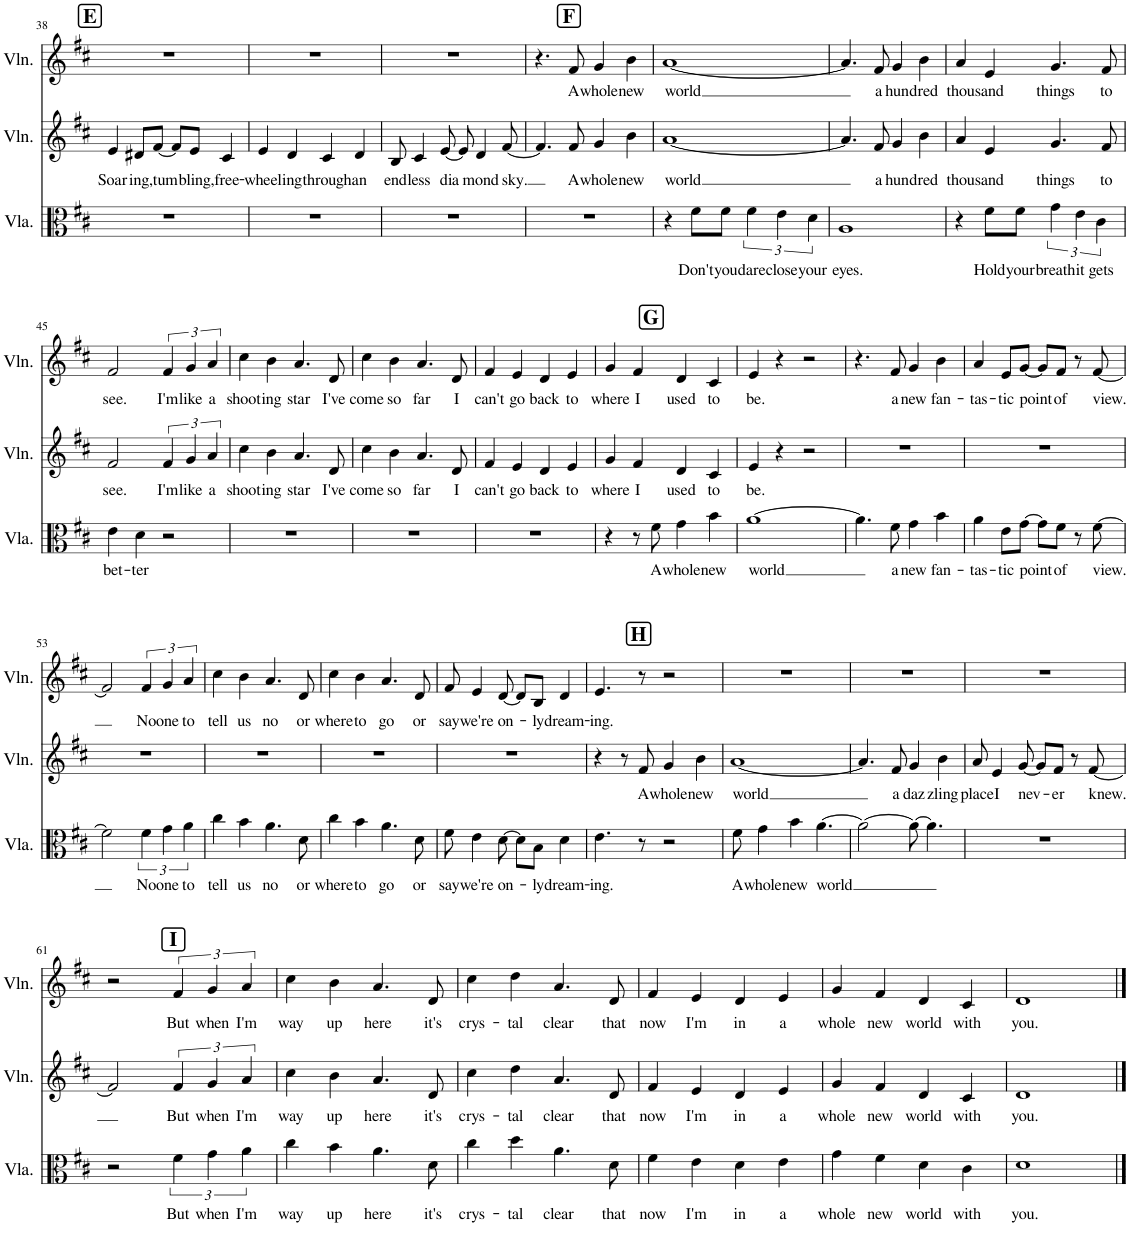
**kern	**kern	**kern	**text	**kern	**text	**kern	**text	**kern	**text	**kern	**text
*part6	*part6	*part5	*part5	*part4	*part4	*part3	*part3	*part2	*part2	*part1	*part1
*staff7	*staff6	*staff5	*staff5	*staff4	*staff4	*staff3	*staff3	*staff2	*staff2	*staff1	*staff1
*I"Piano	*	*I"Aladdin	*	*I"Viola	*	*I"Jasmine	*	*I"Violin	*	*I"Violin	*
*I'Pno.	*	*I'Al.	*	*I'Vla.	*	*I'Jas.	*	*I'Vln.	*	*I'Vln.	*
!!LO:PB:g=z
*clefF4	*clefG2	*clefG2	*	*clefC3	*	*clefG2	*	*clefG2	*	*clefG2	*
*k[f#c#]	*k[f#c#]	*k[f#c#]	*	*k[f#c#]	*	*k[f#c#]	*	*k[f#c#]	*	*k[f#c#]	*
*M4/4	*M4/4	*M4/4	*	*M4/4	*	*M4/4	*	*M4/4	*	*M4/4	*
!!LO:REH:place=s1:a:B:cj:fs=14:t=E
=38	=38	=38	=38	=38	=38	=38	=38	=38	=38	=38	=38
*	*^	*	*	*	*	*	*	*	*	*	*
!	!	!	!	!	!	!	!	!	!	!LO:LY:b	!	!
2BB-X	4g	2d	1r	.	1r	.	4g	Soar-	4e/	Soar-	1r	.
!	!	!	!	!	!	!	!	!	!	!LO:LY:b	!	!
.	8f#/L	.	.	.	.	.	8f#/L	-ing,	8d#X/L	-ing,	.	.
!	!	!	!	!	!	!	!	!	!	!LO:LY:b	!	!
.	[8a/J	.	.	.	.	.	[8a/J	tum-	[8f#/J	tum-	.	.
2AA	8a/L]	4d	.	.	.	.	8a/L]	.	8f#/L]	.	.	.
!	!	!	!	!	!	!	!	!	!	!LO:LY:b	!	!
.	8g/J	.	.	.	.	.	8g/J	-bling,	8e/J	-bling,	.	.
!	!	!	!	!	!	!	!	!	!	!LO:LY:b	!	!
.	4e	4c#	.	.	.	.	4e	free-	4c#/	free-	.	.
=39	=39	=39	=39	=39	=39	=39	=39	=39	=39	=39	=39	=39
!	!	!	!	!	!	!	!	!	!	!LO:LY:b	!	!
2D	4e 4g	2ryy	1r	.	1r	.	4g	-wheel-	4e/	-wheel-	1r	.
!	!	!	!	!	!	!	!	!	!	!LO:LY:b	!	!
.	4d 4fn	.	.	.	.	.	4fn	-ing	4d/	-ing	.	.
!	!	!	!	!	!	!	!	!	!	!LO:LY:b	!	!
2Cn	4e	2A	.	.	.	.	4e	through	4c#/	through	.	.
!	!	!	!	!	!	!	!	!	!	!LO:LY:b	!	!
.	4f	.	.	.	.	.	4f	an	4d/	an	.	.
=40	=40	=40	=40	=40	=40	=40	=40	=40	=40	=40	=40	=40
*^	*	*	*	*	*	*	*	*	*	*	*	*
!	!	!	!	!	!	!	!	!	!	!	!LO:LY:b	!	!
8r	1BB-X	8d	1d	1r	.	1r	.	8d	end-	8B/	end-	1r	.
!	!	!	!	!	!	!	!	!	!	!	!LO:LY:b	!	!
8Fn	.	4e	.	.	.	.	.	4e	-less	4c#/	-less	.	.
2.B-X	.	.	.	.	.	.	.	.	.	.	.	.	.
!	!	!	!	!	!	!	!	!	!	!	!LO:LY:b	!	!
.	.	[8g	.	.	.	.	.	[8g	dia-	[8e/	dia-	.	.
.	.	8g]	.	.	.	.	.	8g]	.	8e/]	.	.	.
!	!	!	!	!	!	!	!	!	!	!	!LO:LY:b	!	!
.	.	4fn	.	.	.	.	.	4fn	-mond	4d/	-mond	.	.
!	!	!	!	!	!	!	!	!	!	!	!LO:LY:b	!	!
.	.	[8a	.	.	.	.	.	[8a	sky.	[8f#/	sky.	.	.
*	*	*v	*v	*	*	*	*	*	*	*	*	*	*
!!LO:REH:place=s1:a:B:cj:fs=14:t=F:qo=1.5
=41	=41	=41	=41	=41	=41	=41	=41	=41	=41	=41	=41	=41
8r	1FFn	4.cn 4.a]	1r	.	1r	.	4.a]	.	4.f#/]	.	4.r	.
8Cn	.	.	.	.	.	.	.	.	.	.	.	.
2.Fn	.	.	.	.	.	.	.	.	.	.	.	.
!	!	!	!	!	!	!	!	!	!	!LO:LY:b	!	!LO:LY:b
.	.	(8c 8a	.	.	.	.	8a	A	8f#/	A	8f#/	A
!	!	!	!	!	!	!	!	!	!	!LO:LY:b	!	!LO:LY:b
.	.	4g 4b-X	.	.	.	.	4b-X	whole	4g/	whole	4g/	whole
!	!	!	!	!	!	!	!	!	!	!LO:LY:b	!	!LO:LY:b
.	.	4b- 4dd)	.	.	.	.	4dd	new	4b\	new	4b\	new
*v	*v	*	*	*	*	*	*	*	*	*	*	*
=42	=42	=42	=42	=42	=42	=42	=42	=42	=42	=42	=42
*	*^	*	*	*	*	*	*	*	*	*	*
!	!	!	!	!	!	!	!	!	!	!LO:LY:b	!	!LO:LY:b
4.Cn	4ccn	1e	4r	.	4r	.	[1ccn	world	[1a	world	[1a	world
!	!	!	!	!	!	!LO:LY:b	!	!	!	!	!	!
.	8a/L	.	8a/L	Don't	8f#\L	Don't	.	.	.	.	.	.
!	!	!	!	!	!	!LO:LY:b	!	!	!	!	!	!
8D	8a/J	.	8a/J	you	8f#\J	you	.	.	.	.	.	.
*	*Xbrackettup	*	*Xbrackettup	*	*	*	*	*	*	*	*	*
!	!	!	!	!	!	!LO:LY:b	!	!	!	!	!	!
4E	6a	.	6a	dare	6f#\	dare	.	.	.	.	.	.
!	!	!	!	!	!	!LO:LY:b	!	!	!	!	!	!
.	6g	.	6g	close	6e\	close	.	.	.	.	.	.
4C	.	.	.	.	.	.	.	.	.	.	.	.
!	!	!	!	!	!	!LO:LY:b	!	!	!	!	!	!
.	6fn	.	6fn	your	6d\	your	.	.	.	.	.	.
*	*v	*v	*	*	*	*	*	*	*	*	*	*
=43	=43	=43	=43	=43	=43	=43	=43	=43	=43	=43	=43
*^	*	*	*	*	*	*	*	*	*	*	*
!	!	!	!	!	!	!LO:LY:b	!	!	!	!	!	!
8r	1FFn	4.A 4.cn	1cn	eyes.	1A	eyes.	4.cc]	.	4.a/]	.	4.a/]	.
8Cn	.	.	.	.	.	.	.	.	.	.	.	.
2.Fn	.	.	.	.	.	.	.	.	.	.	.	.
!	!	!	!	!	!	!	!	!	!	!LO:LY:b	!	!LO:LY:b
.	.	(8fn 8a	.	.	.	.	8a	a	8f#/	a	8f#/	a
!	!	!	!	!	!	!	!	!	!	!LO:LY:b	!	!LO:LY:b
.	.	4g 4b-X	.	.	.	.	4b-X	hun-	4g/	hun-	4g/	hun-
!	!	!	!	!	!	!	!	!	!	!LO:LY:b	!	!LO:LY:b
.	.	4b- 4dd)	.	.	.	.	4dd	-dred	4b\	-dred	4b\	-dred
*v	*v	*	*	*	*	*	*	*	*	*	*	*
=44	=44	=44	=44	=44	=44	=44	=44	=44	=44	=44	=44
*	*^	*	*	*	*	*	*	*	*	*	*
!	!	!	!	!	!	!	!	!	!	!LO:LY:b	!	!LO:LY:b
4.Cn	4ccn	1cn 1e	4r	.	4r	.	4ccn	thou-	4a/	thou-	4a/	thou-
!	!	!	!	!	!	!LO:LY:b	!	!	!	!LO:LY:b	!	!LO:LY:b
.	4g	.	8a/L	Hold	8f#\L	Hold	4g	-sand	4e/	-sand	4e/	-sand
!	!	!	!	!	!	!LO:LY:b	!	!	!	!	!	!
[8E	.	.	8a/J	your	8f#\J	your	.	.	.	.	.	.
!	!	!	!	!	!	!LO:LY:b	!	!	!	!LO:LY:b	!	!LO:LY:b
4E]	4.b-X	.	6b-X	breath	6g\	breath	4.b-X	things	4.g/	things	4.g/	things
!	!	!	!	!	!	!LO:LY:b	!	!	!	!	!	!
.	.	.	6g	it	6e\	it	.	.	.	.	.	.
4C	.	.	.	.	.	.	.	.	.	.	.	.
!	!	!	!	!	!	!LO:LY:b	!	!	!	!	!	!
.	.	.	6e	gets	6c#\	gets	.	.	.	.	.	.
!	!	!	!	!	!	!	!	!	!	!LO:LY:b	!	!LO:LY:b
.	8a	.	.	.	.	.	8a	to	8f#/	to	8f#/	to
!!LO:LB:g=z
=45	=45	=45	=45	=45	=45	=45	=45	=45	=45	=45	=45	=45
!	!	!	!	!	!	!LO:LY:b	!	!	!	!LO:LY:b	!	!LO:LY:b
2.Fn	2a	8g	8g	bet-	4e\	bet-	2a	see.	2f#/	see.	2f#/	see.
.	.	4.fn	4.fn	-ter	.	.	.	.	.	.	.	.
!	!	!	!	!	!	!LO:LY:b	!	!	!	!	!	!
.	.	.	.	.	4d\	-ter	.	.	.	.	.	.
*	*	*	*	*	*	*	*Xbrackettup	*	*	*	*	*
!	!	!	!	!	!	!	!	!	!	!LO:LY:b	!	!LO:LY:b
.	6a	2f	2r	.	2r	.	6a	I'm	6f#/	I'm	6f#/	I'm
!	!	!	!	!	!	!	!	!	!	!LO:LY:b	!	!LO:LY:b
.	6b-X	.	.	.	.	.	6b-X	like	6g/	like	6g/	like
4F	.	.	.	.	.	.	.	.	.	.	.	.
!	!	!	!	!	!	!	!	!	!	!LO:LY:b	!	!LO:LY:b
.	6ccn	.	.	.	.	.	6ccn	a	6a/	a	6a/	a
=46	=46	=46	=46	=46	=46	=46	=46	=46	=46	=46	=46	=46
!	!	!	!	!	!	!	!	!	!	!LO:LY:b	!	!LO:LY:b
8BB-X\L	(4ccn 4ee	2ryy	1r	.	1r	.	4ee	shoot-	4cc#\	shoot-	4cc#\	shoot-
8Fn\J	.	.	.	.	.	.	.	.	.	.	.	.
!	!	!	!	!	!	!	!	!	!	!LO:LY:b	!	!LO:LY:b
4B-X	4b-X 4dd	.	.	.	.	.	4dd	-ing	4b\	-ing	4b\	-ing
!	!	!	!	!	!	!	!	!	!	!LO:LY:b	!	!LO:LY:b
2A	4.cc)	4g	.	.	.	.	4.ccn	star	4.a/	star	4.a/	star
.	.	4fn	.	.	.	.	.	.	.	.	.	.
!	!	!	!	!	!	!	!	!	!	!LO:LY:b	!	!LO:LY:b
.	8f	.	.	.	.	.	8fn	I've	8d/	I've	8d/	I've
=47	=47	=47	=47	=47	=47	=47	=47	=47	=47	=47	=47	=47
!	!	!	!	!	!	!	!	!	!	!LO:LY:b	!	!LO:LY:b
8BB-X\L	(4ccn 4ee	2ryy	1r	.	1r	.	4ee	come	4cc#\	come	4cc#\	come
8Fn\J	.	.	.	.	.	.	.	.	.	.	.	.
!	!	!	!	!	!	!	!	!	!	!LO:LY:b	!	!LO:LY:b
4B-X	4b-X 4dd	.	.	.	.	.	4dd	so	4b\	so	4b\	so
!	!	!	!	!	!	!	!	!	!	!LO:LY:b	!	!LO:LY:b
2A	4.cc)	4g	.	.	.	.	4.ccn	far	4.a/	far	4.a/	far
.	.	4fn	.	.	.	.	.	.	.	.	.	.
!	!	!	!	!	!	!	!	!	!	!LO:LY:b	!	!LO:LY:b
.	8f	.	.	.	.	.	8fn	I	8d/	I	8d/	I
=48	=48	=48	=48	=48	=48	=48	=48	=48	=48	=48	=48	=48
!	!	!	!	!	!	!	!	!	!	!LO:LY:b	!	!LO:LY:b
2D	4a	2cn	1r	.	1r	.	4a	can't	4f#/	can't	4f#/	can't
!	!	!	!	!	!	!	!	!	!	!LO:LY:b	!	!LO:LY:b
.	4g	.	.	.	.	.	4g	go	4e/	go	4e/	go
!	!	!	!	!	!	!	!	!	!	!LO:LY:b	!	!LO:LY:b
2GG	4c 4fn	2ryy	.	.	.	.	4fn	back	4d/	back	4d/	back
!	!	!	!	!	!	!	!	!	!	!LO:LY:b	!	!LO:LY:b
.	4B 4g	.	.	.	.	.	4g	to	4e/	to	4e/	to
!!LO:REH:place=s1:a:B:cj:fs=14:t=G:qo=1.5
=49	=49	=49	=49	=49	=49	=49	=49	=49	=49	=49	=49	=49
*^	*	*	*	*	*	*	*	*	*	*	*	*
!	!	!	!	!	!	!	!	!	!	!	!LO:LY:b	!	!LO:LY:b
8r	1Cn	4b-X	1d 1fn	4r	.	4r	.	4b-X	where	4g/	where	4g/	where
8Fn	.	.	.	.	.	.	.	.	.	.	.	.	.
!	!	!	!	!	!	!	!	!	!	!	!LO:LY:b	!	!LO:LY:b
2.B-X	.	4a	.	8r	.	8r	.	4a	I	4f#/	I	4f#/	I
!	!	!	!	!	!	!	!LO:LY:b	!	!	!	!	!	!
.	.	.	.	8a	A	8f#\	A	.	.	.	.	.	.
!	!	!	!	!	!	!	!LO:LY:b	!	!	!	!LO:LY:b	!	!LO:LY:b
.	.	4f	.	4b-X	whole	4g\	whole	4fn	used	4d/	used	4d/	used
!	!	!	!	!	!	!	!LO:LY:b	!	!	!	!LO:LY:b	!	!LO:LY:b
.	.	4e	.	4dd	new	4b\	new	4e	to	4c#/	to	4c#/	to
*v	*v	*	*	*	*	*	*	*	*	*	*	*	*
=50	=50	=50	=50	=50	=50	=50	=50	=50	=50	=50	=50	=50
!	!	!	!	!	!	!LO:LY:b	!	!	!	!LO:LY:b	!	!LO:LY:b
4.Cn	4ccn	1e	[1ccn	world	[1a	world	4g	be.	4e/	be.	4e/	be.
.	8a/L	.	.	.	.	.	8a/L	Ev-	4r	.	4r	.
8D	8a/J	.	.	.	.	.	8a/J	-'ry	.	.	.	.
4E	6a	.	.	.	.	.	6a	turn	2r	.	2r	.
.	6g	.	.	.	.	.	6g	a	.	.	.	.
4C	.	.	.	.	.	.	.	.	.	.	.	.
.	6fn	.	.	.	.	.	6fn	sur-	.	.	.	.
*	*v	*v	*	*	*	*	*	*	*	*	*	*
=51	=51	=51	=51	=51	=51	=51	=51	=51	=51	=51	=51
*^	*	*	*	*	*	*	*	*	*	*	*
8r	1FFn	4.A 4.cn	4.cc]	.	4.a\]	.	1r	.	1r	.	4.r	.
8Cn	.	.	.	.	.	.	.	.	.	.	.	.
2.Fn	.	.	.	.	.	.	.	.	.	.	.	.
!	!	!	!	!	!	!LO:LY:b	!	!	!	!	!	!LO:LY:b
.	.	(8fn 8a	8a	with	8f#\	a	.	.	.	.	8f#/	a
!	!	!	!	!	!	!LO:LY:b	!	!	!	!	!	!LO:LY:b
.	.	4g 4b-X	4b-X	new	4g\	new	.	.	.	.	4g/	new
!	!	!	!	!	!	!LO:LY:b	!	!	!	!	!	!LO:LY:b
.	.	4b- 4dd)	4dd	ho-	4b\	fan-	.	.	.	.	4b\	fan-
*v	*v	*	*	*	*	*	*	*	*	*	*	*
=52	=52	=52	=52	=52	=52	=52	=52	=52	=52	=52	=52
*	*^	*	*	*	*	*	*	*	*	*	*
!	!	!	!	!	!	!LO:LY:b	!	!	!	!	!	!LO:LY:b
2Cn	8ccn/L	2e	8ccn	-ri-	4a\	-tas-	1r	.	1r	.	4a/	-tas-
.	8g/J	.	4g	-zons	.	.	.	.	.	.	.	.
!	!	!	!	!	!	!LO:LY:b	!	!	!	!	!	!LO:LY:b
.	8a/L	.	.	.	8e\L	-tic	.	.	.	.	8e/L	-tic
!	!	!	!	!	!	!LO:LY:b	!	!	!	!	!	!LO:LY:b
.	8a/J	.	[8b-X	to	[8g\J	point	.	.	.	.	[8g/J	point
2C#X 2B-X	6a	2e	8b-]	.	8g\L]	.	.	.	.	.	8g/L]	.
!	!	!	!	!	!	!LO:LY:b	!	!	!	!	!	!LO:LY:b
.	.	.	4a	pur-	8f#\J	of	.	.	.	.	8f#/J	of
.	6g	.	.	.	.	.	.	.	.	.	.	.
.	.	.	.	.	8r	.	.	.	.	.	8r	.
.	6fn	.	.	.	.	.	.	.	.	.	.	.
!	!	!	!	!	!	!LO:LY:b	!	!	!	!	!	!LO:LY:b
.	.	.	[8a	-sue.	[8f#\	view.	.	.	.	.	[8f#/	view.
!!LO:LB:g=z
=53	=53	=53	=53	=53	=53	=53	=53	=53	=53	=53	=53	=53
2D 2A	8g	2d	2a]	.	2f#\]	.	1r	.	1r	.	2f#/]	.
.	4.fn	.	.	.	.	.	.	.	.	.	.	.
!	!	!	!	!	!	!LO:LY:b	!	!	!	!	!	!LO:LY:b
2Cn	6a	2e-X 2f	6fn	I'll	6f#\	No-	.	.	.	.	6f#/	No-
!	!	!	!	!	!	!LO:LY:b	!	!	!	!	!	!LO:LY:b
.	6b-X	.	6g	chase	6g\	-one	.	.	.	.	6g/	-one
!	!	!	!	!	!	!LO:LY:b	!	!	!	!	!	!LO:LY:b
.	6ccn	.	6a	them	6a\	to	.	.	.	.	6a/	to
=54	=54	=54	=54	=54	=54	=54	=54	=54	=54	=54	=54	=54
!	!	!	!	!	!	!LO:LY:b	!	!	!	!	!	!LO:LY:b
8BB-X\L	(4ccn 4een	2ryy	4ccn	an-	4cc#\	tell	1r	.	1r	.	4cc#\	tell
8Fn\J	.	.	.	.	.	.	.	.	.	.	.	.
!	!	!	!	!	!	!LO:LY:b	!	!	!	!	!	!LO:LY:b
4B-X	4b-X 4dd	.	4b-X	-y-	4b\	us	.	.	.	.	4b\	us
!	!	!	!	!	!	!LO:LY:b	!	!	!	!	!	!LO:LY:b
2A	4.a 4.cc)	4g	4.a	-where.	4.a\	no	.	.	.	.	4.a/	no
.	.	4fn	.	.	.	.	.	.	.	.	.	.
!	!	!	!	!	!	!LO:LY:b	!	!	!	!	!	!LO:LY:b
.	8f	.	8fn	There's	8d\	or	.	.	.	.	8d/	or
=55	=55	=55	=55	=55	=55	=55	=55	=55	=55	=55	=55	=55
!	!	!	!	!	!	!LO:LY:b	!	!	!	!	!	!LO:LY:b
8BB-X\L	(4ccn 4ee	2ryy	4ccn	time	4cc#\	where	1r	.	1r	.	4cc#\	where
8Fn\J	.	.	.	.	.	.	.	.	.	.	.	.
!	!	!	!	!	!	!LO:LY:b	!	!	!	!	!	!LO:LY:b
4B-X	4dd 4ffn	.	4dd	to	4b\	to	.	.	.	.	4b\	to
!	!	!	!	!	!	!LO:LY:b	!	!	!	!	!	!LO:LY:b
2A	2a 2cc)	4g	2a	spare.	4.a\	go	.	.	.	.	4.a/	go
.	.	4fn	.	.	.	.	.	.	.	.	.	.
!	!	!	!	!	!	!LO:LY:b	!	!	!	!	!	!LO:LY:b
.	.	.	.	.	8d\	or	.	.	.	.	8d/	or
=56	=56	=56	=56	=56	=56	=56	=56	=56	=56	=56	=56	=56
!	!	!	!	!	!	!LO:LY:b	!	!	!	!	!	!LO:LY:b
2D	4a	2.A 2.cn	4ccn	let	8f#\	say	1r	.	1r	.	8f#/	say
!	!	!	!	!	!	!LO:LY:b	!	!	!	!	!	!LO:LY:b
.	.	.	.	.	4e\	we're	.	.	.	.	4e/	we're
.	4g	.	4cc	me	.	.	.	.	.	.	.	.
!	!	!	!	!	!	!LO:LY:b	!	!	!	!	!	!LO:LY:b
.	.	.	.	.	[8d\	on-	.	.	.	.	[8d/	on-
2GG	4fn	.	4b	share	8d\L]	.	.	.	.	.	8d/L]	.
!	!	!	!	!	!	!LO:LY:b	!	!	!	!	!	!LO:LY:b
.	.	.	.	.	8B\J	-ly	.	.	.	.	8B/J	-ly
!	!	!	!	!	!	!LO:LY:b	!	!	!	!	!	!LO:LY:b
.	4g	4B	4b	this	4d\	dream-	.	.	.	.	4d/	dream-
!!LO:REH:place=s1:a:B:cj:fs=14:t=H:qo=1.5
=57	=57	=57	=57	=57	=57	=57	=57	=57	=57	=57	=57	=57
!	!	!	!	!	!	!LO:LY:b	!	!	!	!	!	!LO:LY:b
8EE-X/L	4b-X	2e-X 2g	4ee-X	whole	4.e\	-ing.	1r	.	4r	.	4.e/	-ing.
8BB-X/J	.	.	.	.	.	.	.	.	.	.	.	.
4E-X	4a	.	8ee-\L	new	.	.	.	.	8r	.	.	.
!	!	!	!	!	!	!	!	!	!	!LO:LY:b	!	!
.	.	.	8ccn\J	.	8r	.	.	.	8f#/	A	8r	.
!	!	!	!	!	!	!	!	!	!	!LO:LY:b	!	!
8CCn/L	4B-X 4d 4fn	2ryy	4cc	world	2r	.	.	.	4g/	whole	2r	.
8GG/J	.	.	.	.	.	.	.	.	.	.	.	.
!	!	!	!	!	!	!	!	!	!	!LO:LY:b	!	!
4Cn	4B- 4en	.	4b-X	with	.	.	.	.	4b\	new	.	.
*	*v	*v	*	*	*	*	*	*	*	*	*	*
=58	=58	=58	=58	=58	=58	=58	=58	=58	=58	=58	=58
!	!	!	!	!	!LO:LY:b	!	!	!	!LO:LY:b	!	!
4.DD	1A 1d 1fn	[1a	you.	8f#\	A	1r	.	[1a	world	1r	.
!	!	!	!	!	!LO:LY:b	!	!	!	!	!	!
.	.	.	.	4g\	whole	.	.	.	.	.	.
!	!	!	!	!	!LO:LY:b	!	!	!	!	!	!
8AA	.	.	.	4b\	new	.	.	.	.	.	.
4D	.	.	.	.	.	.	.	.	.	.	.
!	!	!	!	!	!LO:LY:b	!	!	!	!	!	!
.	.	.	.	[4.a\	world	.	.	.	.	.	.
4Fn	.	.	.	.	.	.	.	.	.	.	.
=59	=59	=59	=59	=59	=59	=59	=59	=59	=59	=59	=59
1CCn 1Cn	4.A 4.cn 4.fn	4a]	.	2a\_	.	1r	.	4.a/]	.	1r	.
.	.	8r	.	.	.	.	.	.	.	.	.
!	!	!	!	!	!	!	!	!	!LO:LY:b	!	!
.	(8f 8a	8a	A	.	.	.	.	8f#/	a	.	.
!	!	!	!	!	!	!	!	!	!LO:LY:b	!	!
.	4g 4b-X	4b-X	whole	8a\_	.	.	.	4g/	daz-	.	.
.	.	.	.	4.a\]	.	.	.	.	.	.	.
!	!	!	!	!	!	!	!	!	!LO:LY:b	!	!
.	4b- 4dd	4dd	new	.	.	.	.	4b\	-zling	.	.
=60	=60	=60	=60	=60	=60	=60	=60	=60	=60	=60	=60
*	*^	*	*	*	*	*	*	*	*	*	*
!	!	!	!	!	!	!	!	!	!	!LO:LY:b	!	!
1BB-X	4.ccn)	1d 1fn	[1ccn	world,	1r	.	1r	.	8a/	place	1r	.
!	!	!	!	!	!	!	!	!	!	!LO:LY:b	!	!
.	.	.	.	.	.	.	.	.	4e/	I	.	.
!	!	!	!	!	!	!	!	!	!	!LO:LY:b	!	!
.	(8a	.	.	.	.	.	.	.	[8g/	nev-	.	.
.	4b-X	.	.	.	.	.	.	.	8g/L]	.	.	.
!	!	!	!	!	!	!	!	!	!	!LO:LY:b	!	!
.	.	.	.	.	.	.	.	.	8f#/J	-er	.	.
.	4dd	.	.	.	.	.	.	.	8r	.	.	.
!	!	!	!	!	!	!	!	!	!	!LO:LY:b	!	!
.	.	.	.	.	.	.	.	.	[8f#/	knew.	.	.
!!LO:LB:g=z
!!LO:REH:place=s1:a:B:cj:fs=14:t=I:qo=2
=61	=61	=61	=61	=61	=61	=61	=61	=61	=61	=61	=61	=61
*^	*	*	*	*	*	*	*	*	*	*	*	*
8r	1AA	4.ccn)	1cn 1fn	4.cc]	.	2r	.	1r	.	2f#/]	.	2r	.
8E	.	.	.	.	.	.	.	.	.	.	.	.	.
2.A	.	.	.	.	.	.	.	.	.	.	.	.	.
.	.	(8a	.	8a	that's	.	.	.	.	.	.	.	.
!	!	!	!	!	!	!	!LO:LY:b	!	!	!	!LO:LY:b	!	!LO:LY:b
.	.	4b-X	.	4b-X	where	6f#\	But	.	.	6f#/	But	6f#/	But
!	!	!	!	!	!	!	!LO:LY:b	!	!	!	!LO:LY:b	!	!LO:LY:b
.	.	.	.	.	.	6g\	when	.	.	6g/	when	6g/	when
.	.	4dd	.	4dd	we'll	.	.	.	.	.	.	.	.
!	!	!	!	!	!	!	!LO:LY:b	!	!	!	!LO:LY:b	!	!LO:LY:b
.	.	.	.	.	.	6a\	I'm	.	.	6a/	I'm	6a/	I'm
*v	*v	*	*	*	*	*	*	*	*	*	*	*	*
=62	=62	=62	=62	=62	=62	=62	=62	=62	=62	=62	=62	=62
!	!	!	!	!	!	!LO:LY:b	!	!	!	!LO:LY:b	!	!LO:LY:b
1BB-X	4.ccn)	1cn 1fn	[1ccn	be.	4cc#\	way	1r	.	4cc#\	way	4cc#\	way
!	!	!	!	!	!	!LO:LY:b	!	!	!	!LO:LY:b	!	!LO:LY:b
.	.	.	.	.	4b\	up	.	.	4b\	up	4b\	up
.	(8a	.	.	.	.	.	.	.	.	.	.	.
!	!	!	!	!	!	!LO:LY:b	!	!	!	!LO:LY:b	!	!LO:LY:b
.	4b-X	.	.	.	4.a\	here	.	.	4.a/	here	4.a/	here
.	4dd	.	.	.	.	.	.	.	.	.	.	.
!	!	!	!	!	!	!LO:LY:b	!	!	!	!LO:LY:b	!	!LO:LY:b
.	.	.	.	.	8d\	it's	.	.	8d/	it's	8d/	it's
=63	=63	=63	=63	=63	=63	=63	=63	=63	=63	=63	=63	=63
*^	*	*	*	*	*	*	*	*	*	*	*	*
!	!	!	!	!	!	!	!LO:LY:b	!	!	!	!LO:LY:b	!	!LO:LY:b
8r	1AA	4.ccn)	1cn 1fn	4.cc]	.	4cc#\	crys-	1r	.	4cc#\	crys-	4cc#\	crys-
8E	.	.	.	.	.	.	.	.	.	.	.	.	.
!	!	!	!	!	!	!	!LO:LY:b	!	!	!	!LO:LY:b	!	!LO:LY:b
2.A	.	.	.	.	.	4dd\	-tal	.	.	4dd\	-tal	4dd\	-tal
.	.	(8a	.	8a	A	.	.	.	.	.	.	.	.
!	!	!	!	!	!	!	!LO:LY:b	!	!	!	!LO:LY:b	!	!LO:LY:b
.	.	4b-X	.	4b-X	thrill-	4.a\	clear	.	.	4.a/	clear	4.a/	clear
.	.	4dd	.	4dd	-ing	.	.	.	.	.	.	.	.
!	!	!	!	!	!	!	!LO:LY:b	!	!	!	!LO:LY:b	!	!LO:LY:b
.	.	.	.	.	.	8d\	that	.	.	8d/	that	8d/	that
*v	*v	*	*	*	*	*	*	*	*	*	*	*	*
=64	=64	=64	=64	=64	=64	=64	=64	=64	=64	=64	=64	=64
!	!	!	!	!	!	!LO:LY:b	!	!	!	!LO:LY:b	!	!LO:LY:b
1BB-X	4.ccn)	1d 1fn	4.ccn	chase	4f#\	now	1r	.	4f#/	now	4f#/	now
!	!	!	!	!	!	!LO:LY:b	!	!	!	!LO:LY:b	!	!LO:LY:b
.	.	.	.	.	4e\	I'm	.	.	4e/	I'm	4e/	I'm
.	(8a	.	8r	.	.	.	.	.	.	.	.	.
!	!	!	!	!	!	!LO:LY:b	!	!	!	!LO:LY:b	!	!LO:LY:b
.	4b-X	.	2r	.	4d\	in	.	.	4d/	in	4d/	in
!	!	!	!	!	!	!LO:LY:b	!	!	!	!LO:LY:b	!	!LO:LY:b
.	4dd	.	.	.	4e\	a	.	.	4e/	a	4e/	a
*	*v	*v	*	*	*	*	*	*	*	*	*	*
=65	=65	=65	=65	=65	=65	=65	=65	=65	=65	=65	=65
!	!	!	!	!	!LO:LY:b	!	!	!	!LO:LY:b	!	!LO:LY:b
1Cn	4.cn 4.fn 4.b-X 4.ccn)	4r	.	4g\	whole	1r	.	4g/	whole	4g/	whole
!	!	!	!	!	!LO:LY:b	!	!	!	!LO:LY:b	!	!LO:LY:b
.	.	8r	.	4f#\	new	.	.	4f#/	new	4f#/	new
.	8c	8cn	for	.	.	.	.	.	.	.	.
!	!	!	!	!	!LO:LY:b	!	!	!	!LO:LY:b	!	!LO:LY:b
.	4f 4a	4a	you	4d\	world	.	.	4d/	world	4d/	world
!	!	!	!	!	!LO:LY:b	!	!	!	!LO:LY:b	!	!LO:LY:b
.	4e 4g	4g	and	4c#\	with	.	.	4c#/	with	4c#/	with
=66	=66	=66	=66	=66	=66	=66	=66	=66	=66	=66	=66
!	!	!	!	!	!LO:LY:b	!	!	!	!LO:LY:b	!	!LO:LY:b
2.FFn	4ccn 4aa	1a	me.	1d	you.	1r	.	1d	you.	1d	you.
.	8b-X\ 8gg\L	.	.	.	.	.	.	.	.	.	.
.	[8dd\ [8bb-X\J	.	.	.	.	.	.	.	.	.	.
.	8dd]\ 8bb-]\L	.	.	.	.	.	.	.	.	.	.
.	8cc\ 8aa\J	.	.	.	.	.	.	.	.	.	.
4Cn	4a 4ffn	.	.	.	.	.	.	.	.	.	.
==	==	==	==	==	==	==	==	==	==	==	==
*-	*-	*-	*-	*-	*-	*-	*-	*-	*-	*-	*-
